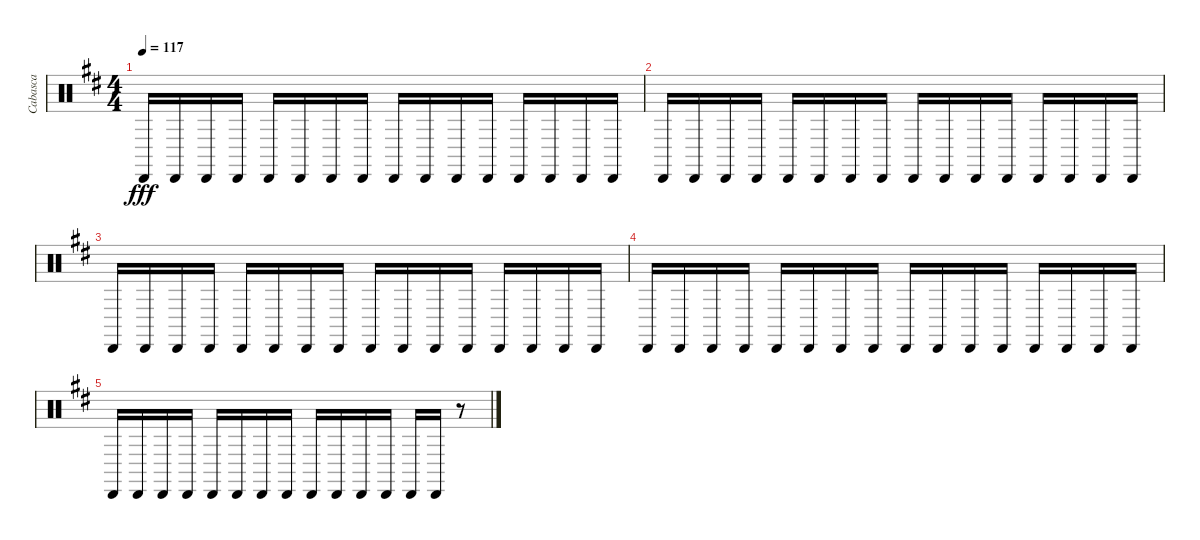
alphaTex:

\track ("Cabasca" "Cabasca") {instrument percussion}
\staff {score}
\articulation defaults
\ts (4 4)
\tempo 117
\clef neutral
\ks d "Cabasa (hit)".16{dy fff} "Cabasa (hit)".16 "Cabasa (hit)".16 "Cabasa (hit)".16 "Cabasa (hit)".16 "Cabasa (hit)".16 "Cabasa (hit)".16 "Cabasa (hit)".16 "Cabasa (hit)".16 "Cabasa (hit)".16 "Cabasa (hit)".16 "Cabasa (hit)".16 "Cabasa (hit)".16 "Cabasa (hit)".16 "Cabasa (hit)".16 "Cabasa (hit)".16
|
"Cabasa (hit)".16 "Cabasa (hit)".16 "Cabasa (hit)".16 "Cabasa (hit)".16 "Cabasa (hit)".16 "Cabasa (hit)".16 "Cabasa (hit)".16 "Cabasa (hit)".16 "Cabasa (hit)".16 "Cabasa (hit)".16 "Cabasa (hit)".16 "Cabasa (hit)".16 "Cabasa (hit)".16 "Cabasa (hit)".16 "Cabasa (hit)".16 "Cabasa (hit)".16 |
"Cabasa (hit)".16 "Cabasa (hit)".16 "Cabasa (hit)".16 "Cabasa (hit)".16 "Cabasa (hit)".16 "Cabasa (hit)".16 "Cabasa (hit)".16 "Cabasa (hit)".16 "Cabasa (hit)".16 "Cabasa (hit)".16 "Cabasa (hit)".16 "Cabasa (hit)".16 "Cabasa (hit)".16 "Cabasa (hit)".16 "Cabasa (hit)".16 "Cabasa (hit)".16 |
"Cabasa (hit)".16 "Cabasa (hit)".16 "Cabasa (hit)".16 "Cabasa (hit)".16 "Cabasa (hit)".16 "Cabasa (hit)".16 "Cabasa (hit)".16 "Cabasa (hit)".16 "Cabasa (hit)".16 "Cabasa (hit)".16 "Cabasa (hit)".16 "Cabasa (hit)".16 "Cabasa (hit)".16 "Cabasa (hit)".16 "Cabasa (hit)".16 "Cabasa (hit)".16 |
"Cabasa (hit)".16 "Cabasa (hit)".16 "Cabasa (hit)".16 "Cabasa (hit)".16 "Cabasa (hit)".16 "Cabasa (hit)".16 "Cabasa (hit)".16 "Cabasa (hit)".16 "Cabasa (hit)".16 "Cabasa (hit)".16 "Cabasa (hit)".16 "Cabasa (hit)".16 "Cabasa (hit)".16 "Cabasa (hit)".16 r.8
